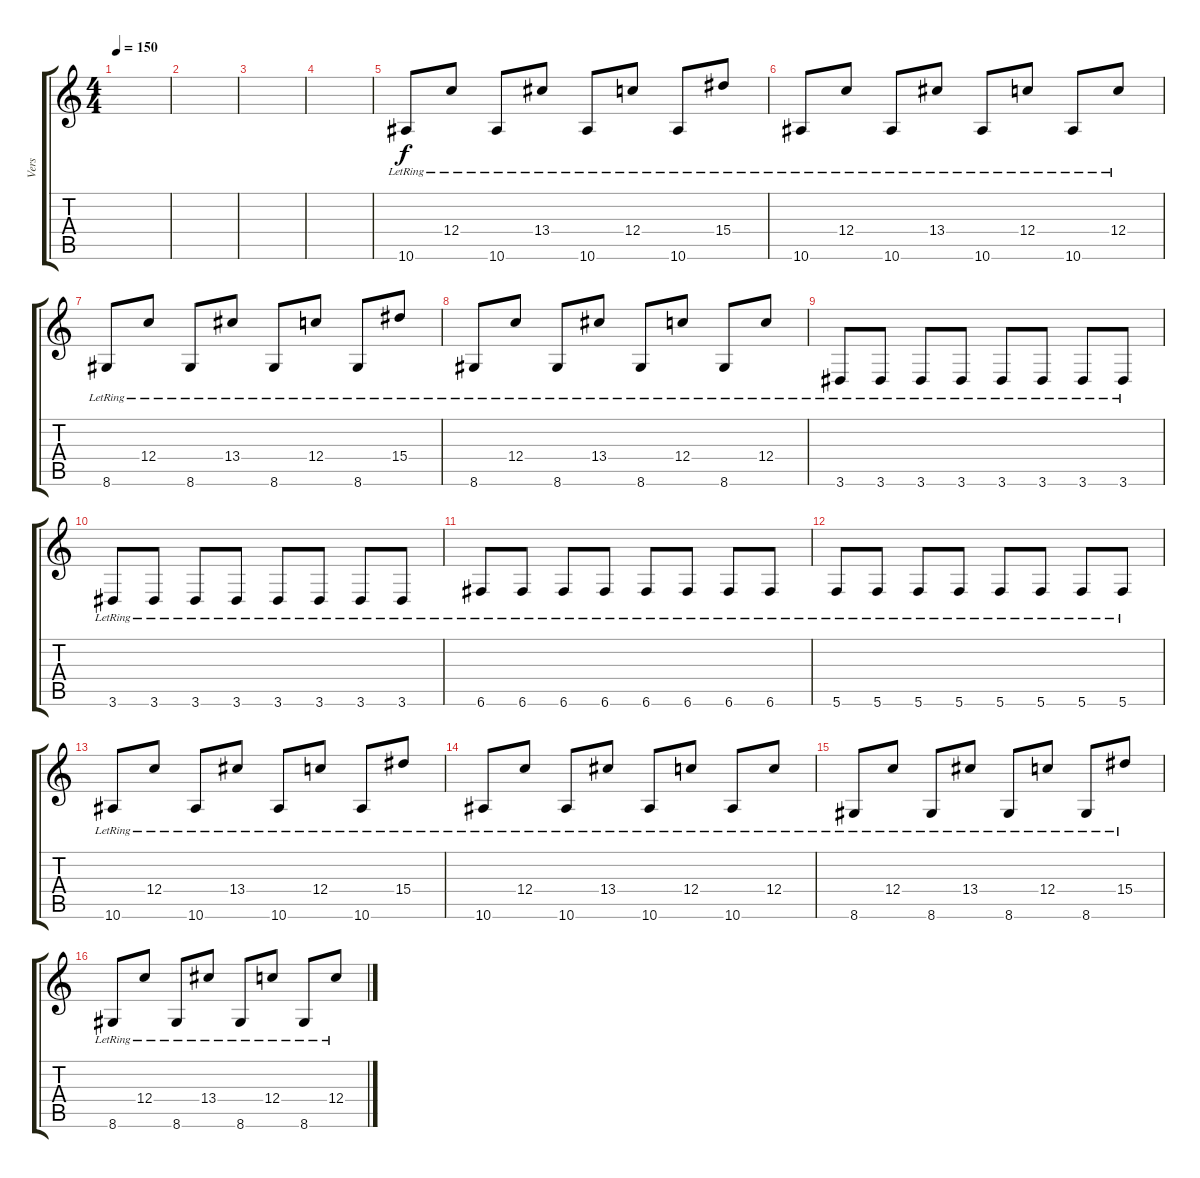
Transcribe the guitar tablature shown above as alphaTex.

\track ("Vers" "Vers") {instrument electricguitarclean}
\staff {score tabs}
\tuning (D4 A3 F3 C3 G2 C2) {hide}
\ts (4 4)
\tempo 150
\clef g2
\ks c
|
|
|
|
10.6{lr}.8 12.4{lr}.8 10.6{lr}.8 13.4{lr}.8 10.6{lr}.8 12.4{lr}.8 10.6{lr}.8 15.4{lr}.8 |
10.6{lr}.8 12.4{lr}.8 10.6{lr}.8 13.4{lr}.8 10.6{lr}.8 12.4{lr}.8 10.6{lr}.8 12.4{lr}.8 |
8.6{lr}.8 12.4{lr}.8 8.6{lr}.8 13.4{lr}.8 8.6{lr}.8 12.4{lr}.8 8.6{lr}.8 15.4{lr}.8 |
8.6{lr}.8 12.4{lr}.8 8.6{lr}.8 13.4{lr}.8 8.6{lr}.8 12.4{lr}.8 8.6{lr}.8 12.4{lr}.8 |
3.6{lr}.8 3.6{lr}.8 3.6{lr}.8 3.6{lr}.8 3.6{lr}.8 3.6{lr}.8 3.6{lr}.8 3.6{lr}.8 |
3.6{lr}.8 3.6{lr}.8 3.6{lr}.8 3.6{lr}.8 3.6{lr}.8 3.6{lr}.8 3.6{lr}.8 3.6{lr}.8 |
6.6{lr}.8 6.6{lr}.8 6.6{lr}.8 6.6{lr}.8 6.6{lr}.8 6.6{lr}.8 6.6{lr}.8 6.6{lr}.8 |
5.6{lr}.8 5.6{lr}.8 5.6{lr}.8 5.6{lr}.8 5.6{lr}.8 5.6{lr}.8 5.6{lr}.8 5.6{lr}.8 |
10.6{lr}.8 12.4{lr}.8 10.6{lr}.8 13.4{lr}.8 10.6{lr}.8 12.4{lr}.8 10.6{lr}.8 15.4{lr}.8 |
10.6{lr}.8 12.4{lr}.8 10.6{lr}.8 13.4{lr}.8 10.6{lr}.8 12.4{lr}.8 10.6{lr}.8 12.4{lr}.8 |
8.6{lr}.8 12.4{lr}.8 8.6{lr}.8 13.4{lr}.8 8.6{lr}.8 12.4{lr}.8 8.6{lr}.8 15.4{lr}.8 |
8.6{lr}.8 12.4{lr}.8 8.6{lr}.8 13.4{lr}.8 8.6{lr}.8 12.4{lr}.8 8.6{lr}.8 12.4{lr}.8
